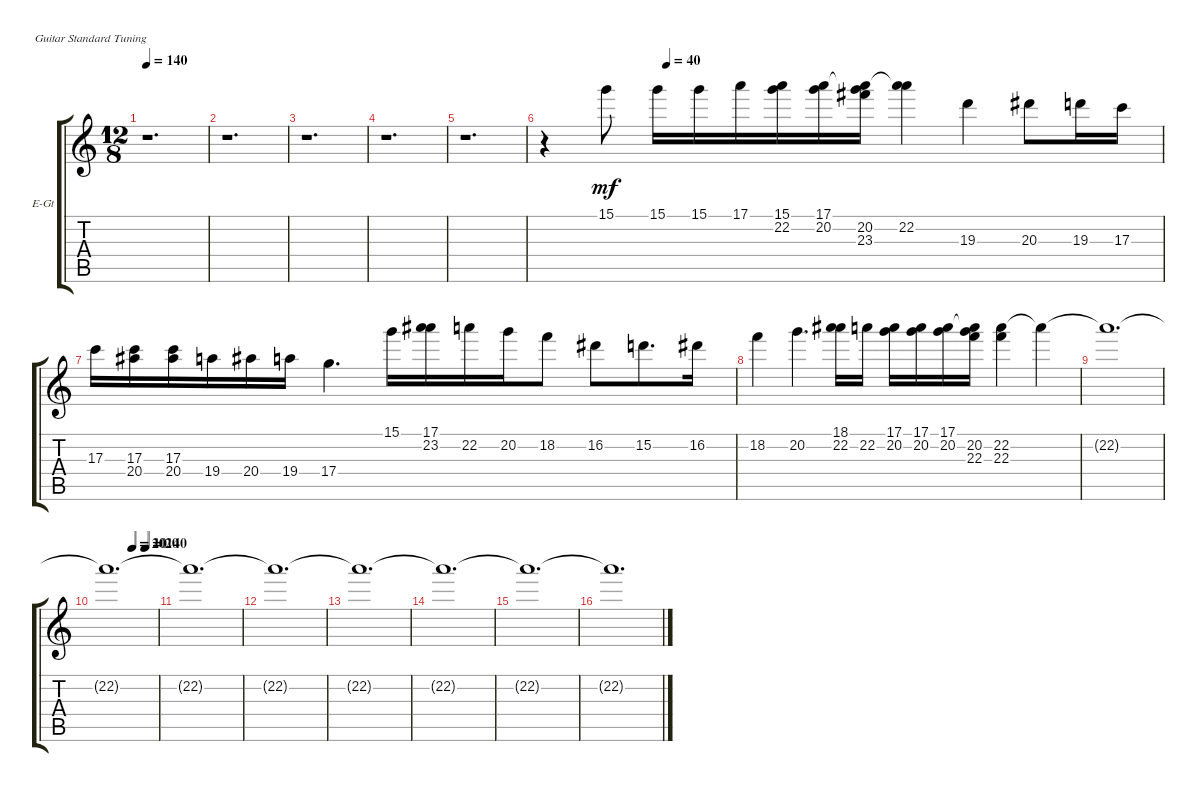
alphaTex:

\bracketExtendMode groupsimilarinstruments
\firstSystemTrackNameOrientation horizontal
\otherSystemsTrackNameOrientation horizontal
\track ("Electric Guitar" "E-Gt") {mute instrument distortionguitar}
\staff {score tabs}
\tuning (E4 B3 G3 D3 A2 E2)
\ts (12 8)
\tempo 140
\clef g2
\scale
0.333333
\ks c
r.1{d dy mf} |
\scale
0.333333 r.1{d} |
\scale
0.333333 r.1{d} |
\scale
0.333333 r.1{d} |
\scale
0.333333 r.1{d} |
\tempo (40 0.198785)
\scale
0.333333 r.4 15.1.8 15.1.16 15.1.16 17.1.16 (15.1 22.2).16 (20.2 17.1).16 (17.1{t} 20.2 23.3).16 (22.2 17.1{t}).4 19.3.4 20.3.8 19.3.16 17.3.16 |
\scale
0.333333 17.3.16 (17.3 20.4).16 (17.3 20.4).16 19.4.16 20.4.16 19.4.16 17.4.4{d} 15.1.16 (17.1 23.2).16 22.2.16 20.2.16 18.2.8 16.2.8 15.2.8{d} 16.2.16 |
\scale
0.333333 18.2.4 20.2.4{d} (22.2 18.1).16 22.2.16 (20.2 17.1).16 (20.2 17.1).16 (20.2 17.1).16 (17.1{t} 20.2 22.3).16 (22.2 22.3).4 22.2{t}.4 |
\scale
0.333333 22.2{t}.1{d} |
\tempo (20 0.510417)
\tempo (10 0.53125)
\tempo (20 0.760417)
\tempo (140 0.782986)
\scale
0.333333 22.2{t}.1{d} |
\scale
0.333333 22.2{t}.1{d} |
\scale
0.333333 22.2{t}.1{d} |
\scale
0.333333 22.2{t}.1{d} |
\scale
0.333333 22.2{t}.1{d} |
\scale
0.333333 22.2{t}.1{d} |
\scale
0.333333 22.2{t}.1{d}
